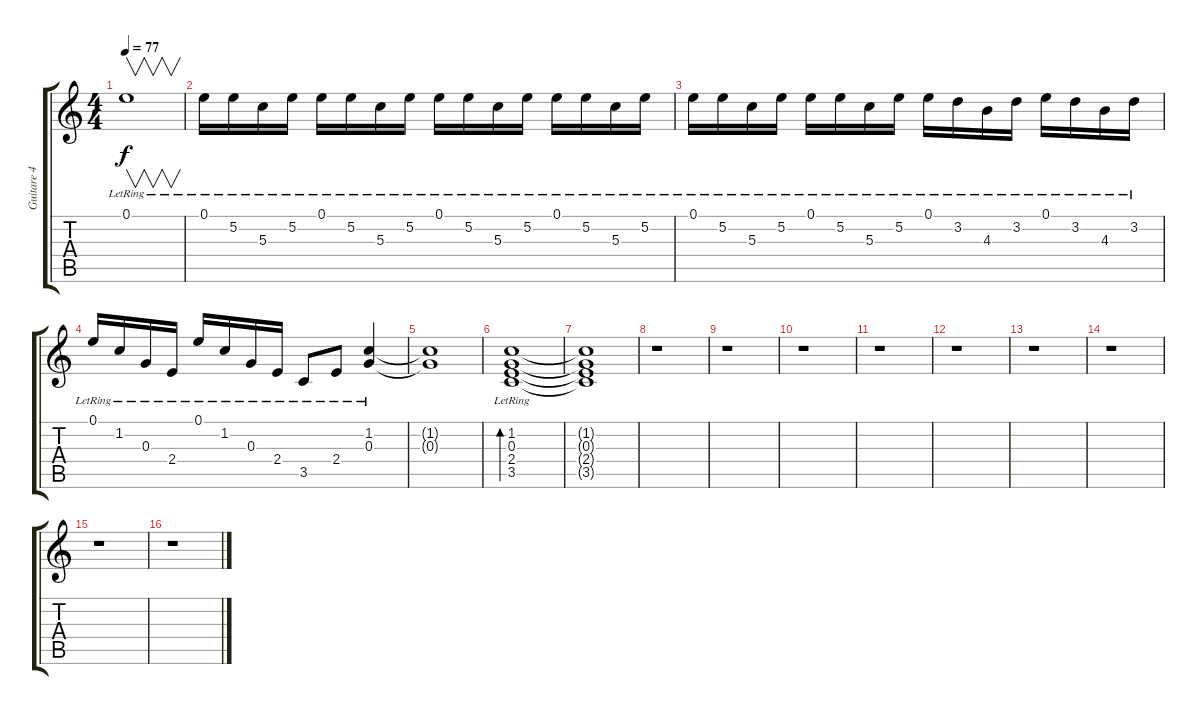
\track ("Guitare 4" "Guitare 4") {instrument electricguitarclean}
\staff {score tabs}
\tuning (E4 B3 G3 D3 A2 E2) {hide}
\ts (4 4)
\tempo 77
\clef g2
\ks c
0.1{lr}.1{v dy f} |
0.1{lr}.16 5.2{lr}.16 5.3{lr}.16 5.2{lr}.16 0.1{lr}.16 5.2{lr}.16 5.3{lr}.16 5.2{lr}.16 0.1{lr}.16 5.2{lr}.16 5.3{lr}.16 5.2{lr}.16 0.1{lr}.16 5.2{lr}.16 5.3{lr}.16 5.2{lr}.16 |
0.1{lr}.16 5.2{lr}.16 5.3{lr}.16 5.2{lr}.16 0.1{lr}.16 5.2{lr}.16 5.3{lr}.16 5.2{lr}.16 0.1{lr}.16 3.2{lr}.16 4.3{lr}.16 3.2{lr}.16 0.1{lr}.16 3.2{lr}.16 4.3{lr}.16 3.2{lr}.16 |
0.1{lr}.16 1.2{lr}.16 0.3{lr}.16 2.4{lr}.16 0.1{lr}.16 1.2{lr}.16 0.3{lr}.16 2.4{lr}.16 3.5{lr}.8 2.4{lr}.8 (1.2{lr} 0.3{lr}).4 |
(1.2{t} 0.3{t}).1 |
(1.2{lr} 0.3{lr} 2.4{lr} 3.5{lr}).1{bd 480} |
(1.2{t} 0.3{t} 2.4{t} 3.5{t}).1 |
r.1 |
r.1 |
r.1 |
r.1 |
r.1 |
r.1 |
r.1 |
r.1 |
r.1
